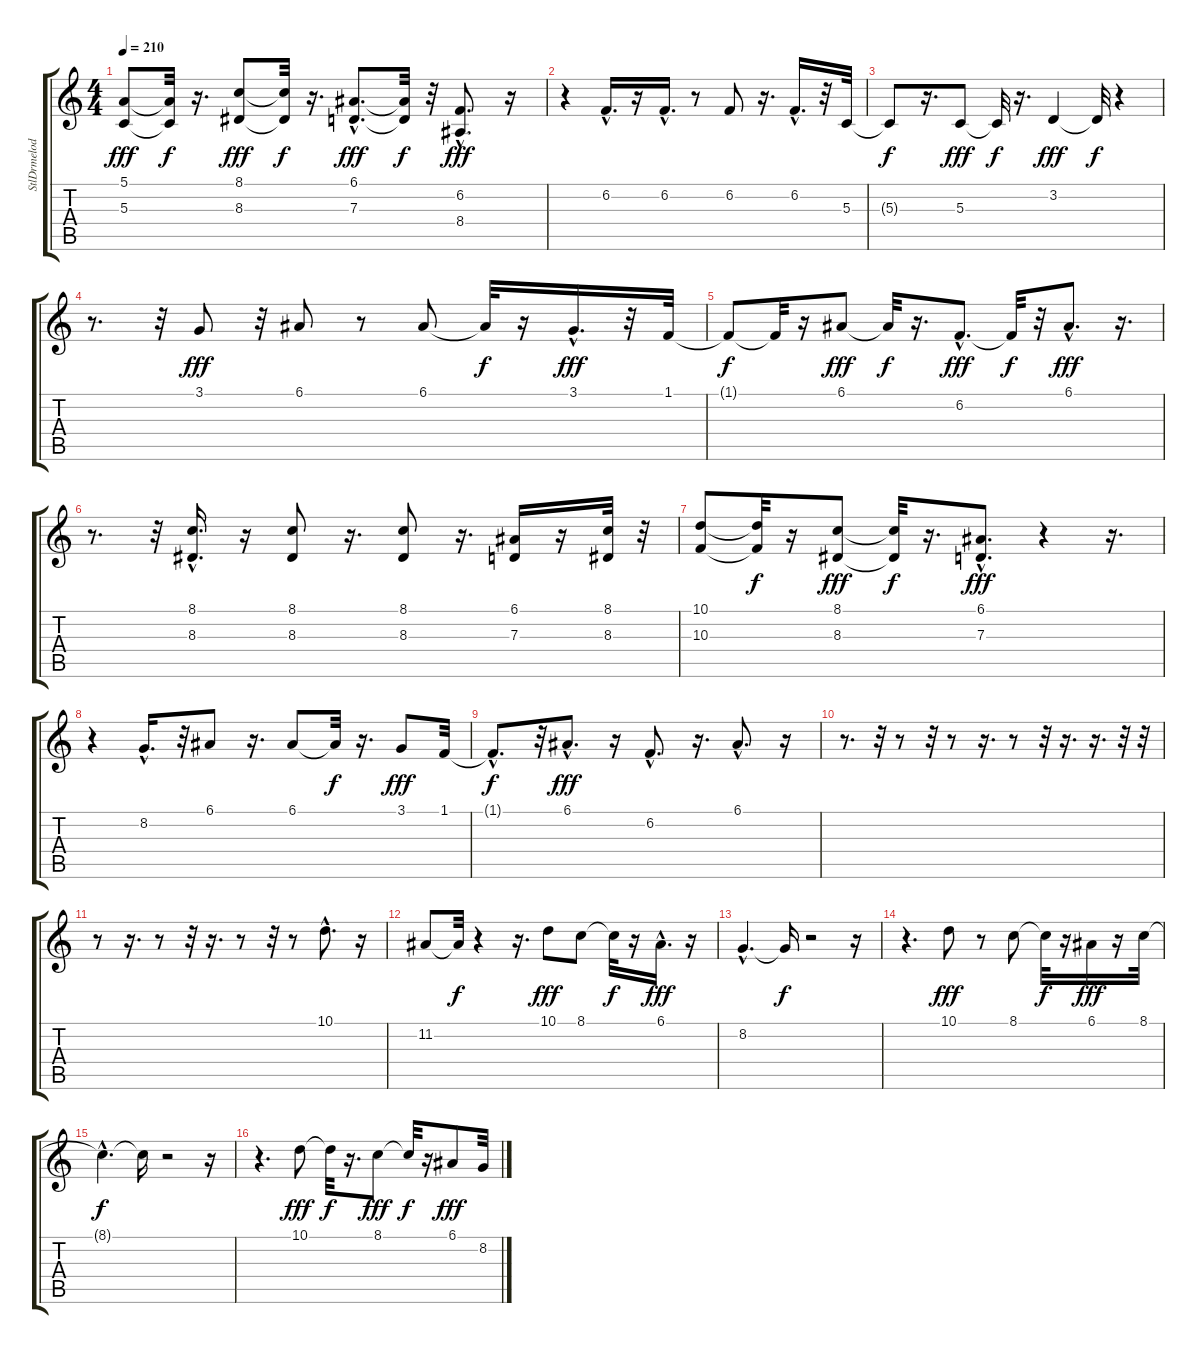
\track ("StlDrmelodyNoroll   " "StlDrmelod") {instrument steeldrums}
\staff {score tabs}
\tuning (E4 B3 G3 D3 A2 E2) {hide}
\ts (4 4)
\tempo 210
\clef g2
\ks c
(5.1 5.3).8{dy fff} (5.1{t} 5.3{t}).32{dy f} r.16{d} (8.1 8.3).8{dy fff} (8.1{t} 8.3{t}).32{dy f} r.16{d} (6.1{hac} 7.3{hac}).8{d dy fff} (6.1{t} 7.3{t}).32{dy f} r.32 (6.2{hac} 8.4{hac}).8{d dy fff} r.16 |
r.4 6.2{hac}.16{d} r.16 6.2{hac}.16{d} r.8 6.2.8 r.16{d} 6.2{hac}.16{d} r.32 5.3.32 |
5.3{t}.8{dy f} r.16{d} 5.3.8{dy fff} 5.3{t}.32{dy f} r.16{d} 3.2.4{dy fff} 3.2{t}.32{dy f} r.4 |
r.8{d} r.32 3.1.8{dy fff} r.32 6.1.8 r.8 6.1.8 6.1{t}.32{dy f} r.16 3.1{hac}.16{d dy fff} r.32 1.1.32 |
1.1{t}.8{dy f} 1.1{t}.32 r.16 6.1.8{dy fff} 6.1{t}.32{dy f} r.16{d} 6.2{hac}.8{d dy fff} 6.2{t}.32{dy f} r.32 6.1{hac}.8{d dy fff} r.16{d} |
r.8{d} r.32 (8.1{hac} 8.3{hac}).16{d} r.16 (8.1 8.3).8 r.16{d} (8.1 8.3).8 r.16{d} (6.1 7.3).16 r.16 (8.1 8.3).32 r.32 |
(10.1 10.3).8 (10.1{t} 10.3{t}).32{dy f} r.16 (8.1 8.3).8{dy fff} (8.1{t} 8.3{t}).32{dy f} r.16{d} (6.1{hac} 7.3{hac}).8{d dy fff} r.4 r.16{d} |
r.4 8.2{hac}.16{d} r.32 6.1.8 r.16{d} 6.1.8 6.1{t}.32{dy f} r.16{d} 3.1.8{dy fff} 1.1.32 |
1.1{hac t}.8{d dy f} r.32 6.1{hac}.8{d dy fff} r.16 6.2{hac}.8{d} r.16{d} 6.1{hac}.8{d} r.16 |
r.8{d} r.32 r.8 r.32 r.8 r.16{d} r.8 r.32 r.16{d} r.16{d} r.32 r.32 |
r.8 r.16{d} r.8 r.32 r.16{d} r.8 r.32 r.8 10.1{hac}.8{d} r.16 |
11.2.8 11.2{t}.32{dy f} r.4 r.16{d} 10.1.8{dy fff} 8.1.8 8.1{t}.32{dy f} r.16 6.1{hac}.16{d dy fff} r.16 |
8.2{hac}.4{d} 8.2{t}.16{dy f} r.2 r.16 |
r.4{d} 10.1.8{dy fff} r.8 8.1.8 8.1{t}.32{dy f} r.16 6.1.16{dy fff} r.16 8.1.32 |
8.1{hac t}.4{d dy f} 8.1{t}.16 r.2 r.16 |
r.4{d} 10.1.8{dy fff} 10.1{t}.32{dy f} r.16{d} 8.1.8{dy fff} 8.1{t}.32{dy f} r.16 6.1.8{dy fff} 8.2.32
